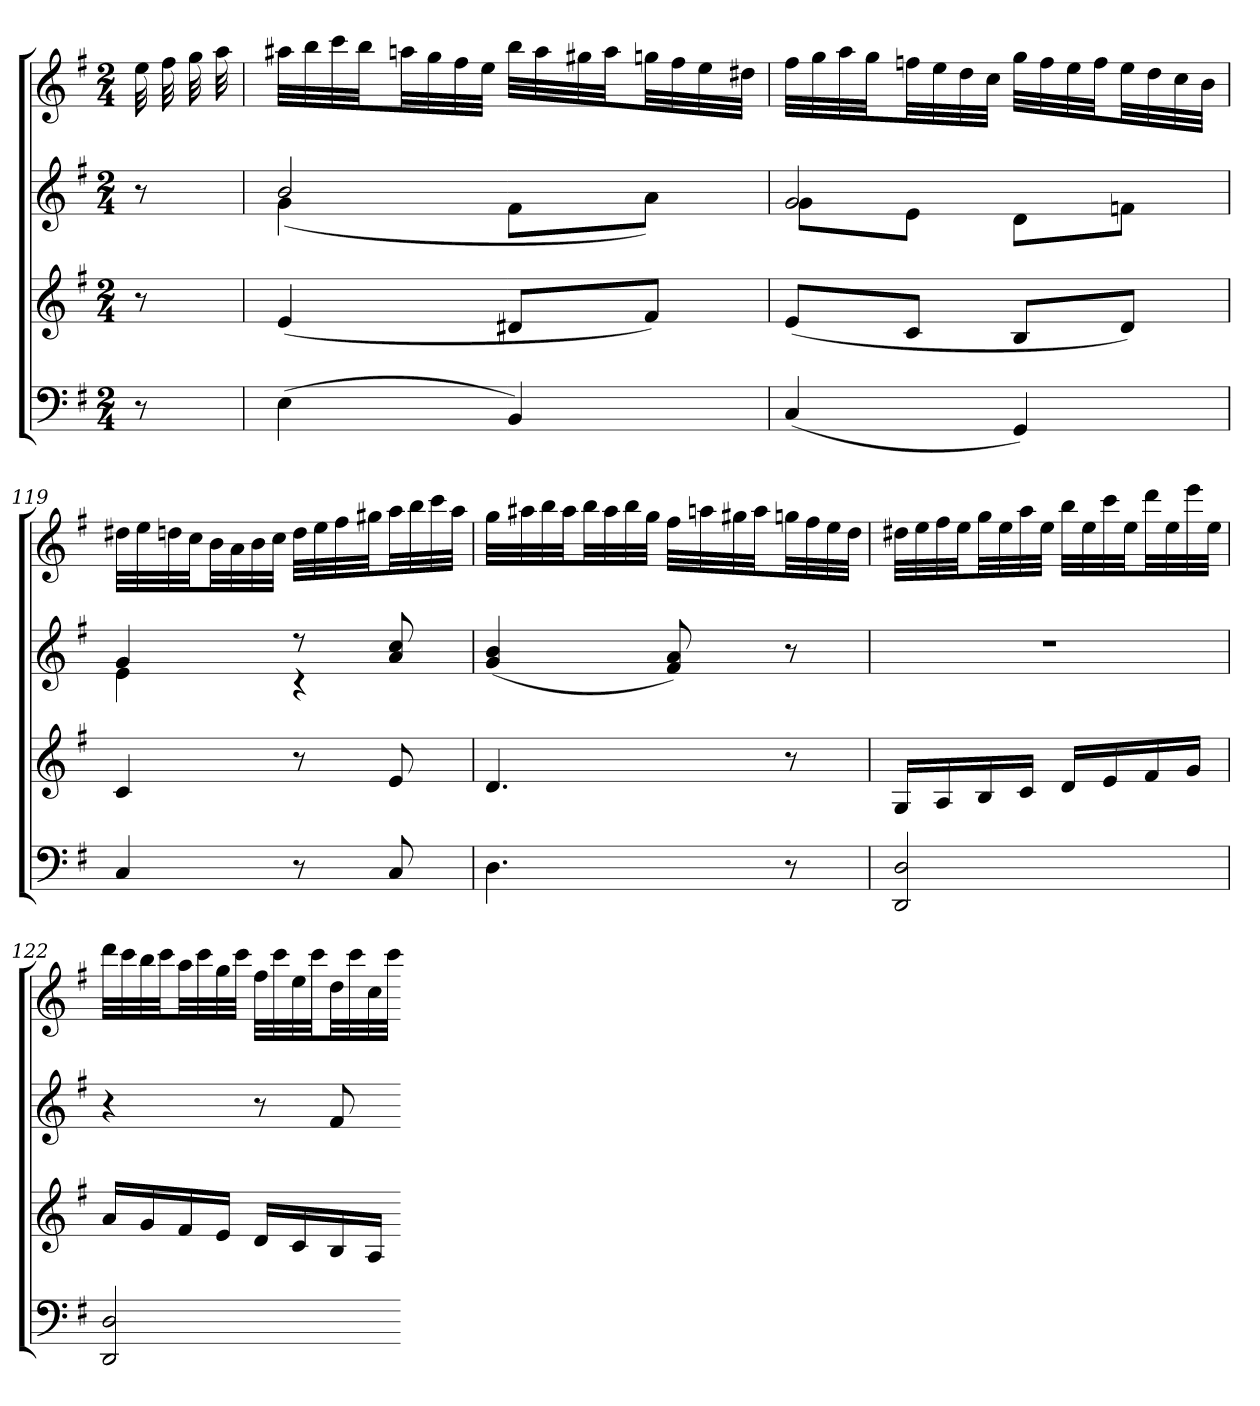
**kern	**kern	**kern	**kern
*part4	*part3	*part2	*part1
*staff4	*staff3	*staff2	*staff1
*clefF4	*clefG2	*clefG2	*clefG2
*k[f#]	*k[f#]	*k[f#]	*k[f#]
*G:	*G:	*G:	*G:
*M2/4	*M2/4	*M2/4	*M2/4
=	=	=	=
8r	8r	8r	32ee
.	.	.	32ff#
.	.	.	32gg
.	.	.	32aa
=117	=117	=117	=117
*	*	*^	*
(4E	(4e	2b	(4g	32aa#XLLL
.	.	.	.	32bb
.	.	.	.	32ccc
.	.	.	.	32bbJJ
.	.	.	.	32aanLL
.	.	.	.	32gg
.	.	.	.	32ff#
.	.	.	.	32eeJJJ
4BB)	8d#XL	.	8f#L	32bbLLL
.	.	.	.	32aa
.	.	.	.	32gg#X
.	.	.	.	32aaJJ
.	8f#J)	.	8aJ)	32ggnLL
.	.	.	.	32ff#
.	.	.	.	32ee
.	.	.	.	32dd#XJJJ
=118	=118	=118	=118	=118
(4C	(8eL	2g	8gL	32ff#LLL
.	.	.	.	32gg
.	.	.	.	32aa
.	.	.	.	32ggJJ
.	8cJ	.	8eJ	32ffnLL
.	.	.	.	32ee
.	.	.	.	32dd
.	.	.	.	32ccJJJ
4GG)	8BL	.	8dL	32ggLLL
.	.	.	.	32ff
.	.	.	.	32ee
.	.	.	.	32ffJJ
.	8dJ)	.	8fnJ	32eeLL
.	.	.	.	32dd
.	.	.	.	32cc
.	.	.	.	32bJJJ
=119	=119	=119	=119	=119
4C	4c	4g	4e	32dd#XLLL
.	.	.	.	32ee
.	.	.	.	32ddn
.	.	.	.	32ccJJ
.	.	.	.	32bLL
.	.	.	.	32a
.	.	.	.	32b
.	.	.	.	32ccJJJ
8r	8r	8r	4r	32ddLLL
.	.	.	.	32ee
.	.	.	.	32ff#
.	.	.	.	32gg#XJJ
8C	8e	8a 8cc	.	32aaLL
.	.	.	.	32bb
.	.	.	.	32ccc
.	.	.	.	32aaJJJ
*	*	*v	*v	*
=120	=120	=120	=120
4.D	4.d	(4g 4b	32ggLLL
.	.	.	32aa#X
.	.	.	32bb
.	.	.	32aa#JJ
.	.	.	32bbLL
.	.	.	32aa#
.	.	.	32bb
.	.	.	32ggJJJ
.	.	8f# 8a)	32ff#LLL
.	.	.	32aan
.	.	.	32gg#X
.	.	.	32aaJJ
8r	8r	8r	32ggnLL
.	.	.	32ff#
.	.	.	32ee
.	.	.	32ddJJJ
=121	=121	=121	=121
2DD 2D	16GLL	2r	32dd#XLLL
.	.	.	32ee
.	16A	.	32ff#
.	.	.	32eeJJ
.	16B	.	32ggLL
.	.	.	32ee
.	16cJJ	.	32aa
.	.	.	32eeJJJ
.	16dLL	.	32bbLLL
.	.	.	32ee
.	16e	.	32ccc
.	.	.	32eeJJ
.	16f#	.	32dddLL
.	.	.	32ee
.	16gJJ	.	32eee
.	.	.	32eeJJJ
=122	=122	=122	=122
2DD 2D	16aLL	4r	32dddLLL
.	.	.	32ccc
.	16g	.	32bb
.	.	.	32cccJJ
.	16f#	.	32aaLL
.	.	.	32ccc
.	16eJJ	.	32gg
.	.	.	32cccJJJ
.	16dLL	8r	32ff#LLL
.	.	.	32ccc
.	16c	.	32ee
.	.	.	32cccJJ
.	16B	8f#	32ddLL
.	.	.	32ccc
.	16AJJ	.	32cc
.	.	.	32cccJJJ
=-	=-	=-	=-
*-	*-	*-	*-
